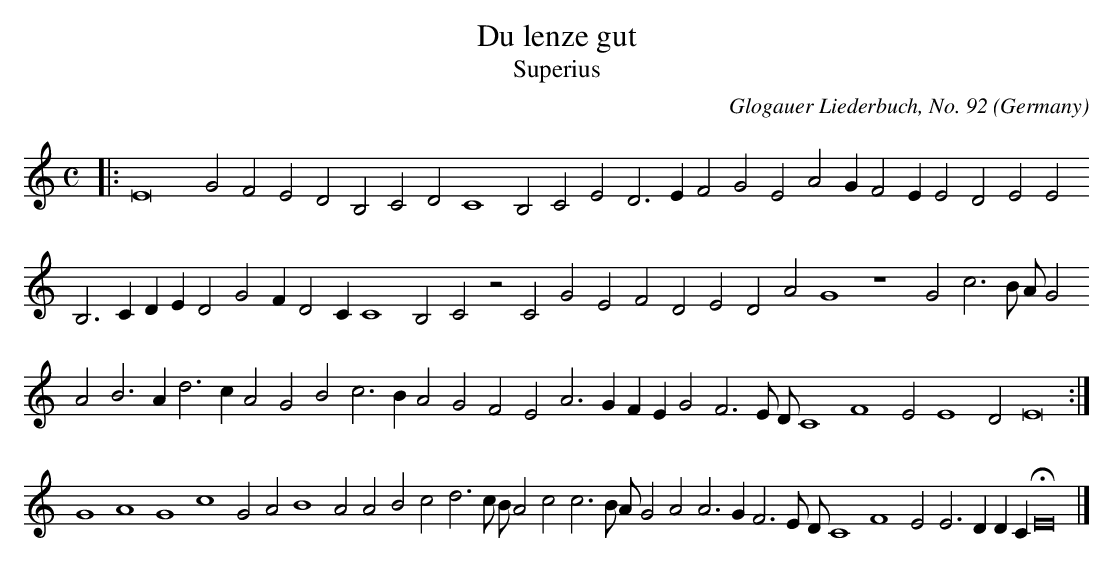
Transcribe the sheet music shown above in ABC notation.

X:1
T:Du lenze gut
T:Superius
C:Glogauer Liederbuch, No. 92
O:Germany
M:C
L:1/2
Original clef, C on second line
K:E phr
|:E4 G F E D B, C D C2 B, C E D > E F G E A G/ F E/ E D E E
B, > C D/ E/ D G F/ D C/ C2 B, C z C G E F D E D A G2 z2 G c3/2 B// A// G
A B > A d > c A G B c > B A G F E A > G F/ E/ G F3/2 E// D// C2 F2 E E2 D E4 :|
G2 A2 G2 c2 G A B2 A A B c d3/2 c// B// A c c3/2 B// A// G A A > G F3/2 E// D// C2 F2 E E > D D/ C/ HE4 |]
